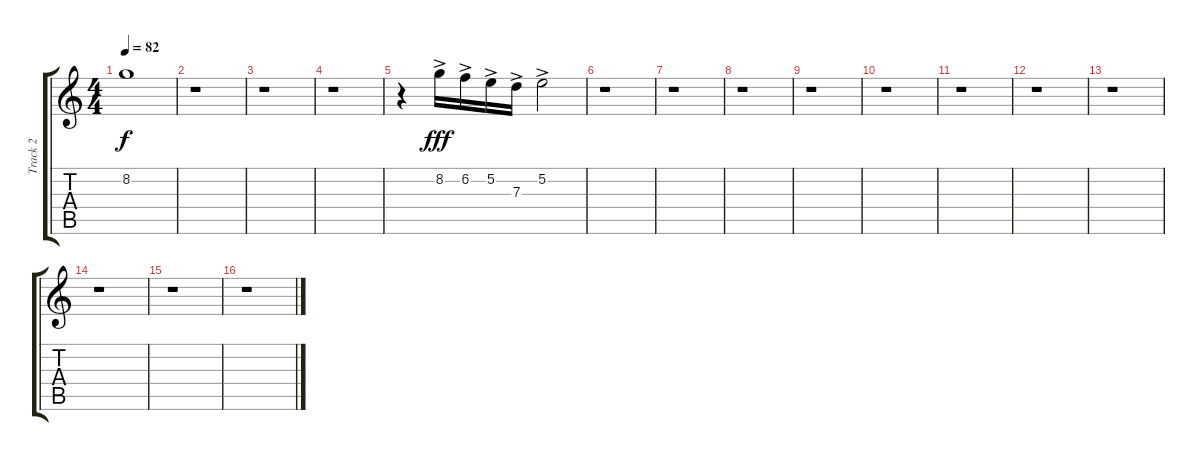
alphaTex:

\track ("Track 2" "Track 2") {instrument acousticguitarsteel}
\staff {score tabs}
\tuning (E4 B3 G3 D3 A2 E2) {hide}
\ts (4 4)
\tempo 82
\clef g2
\ks c
8.2.1{dy f} |
r.1 |
r.1 |
r.1 |
r.4 8.2{ac}.16{dy fff} 6.2{ac}.16 5.2{ac}.16 7.3{ac}.16 5.2{ac}.2 |
r.1 |
r.1 |
r.1 |
r.1 |
r.1 |
r.1 |
r.1 |
r.1 |
r.1 |
r.1 |
r.1
